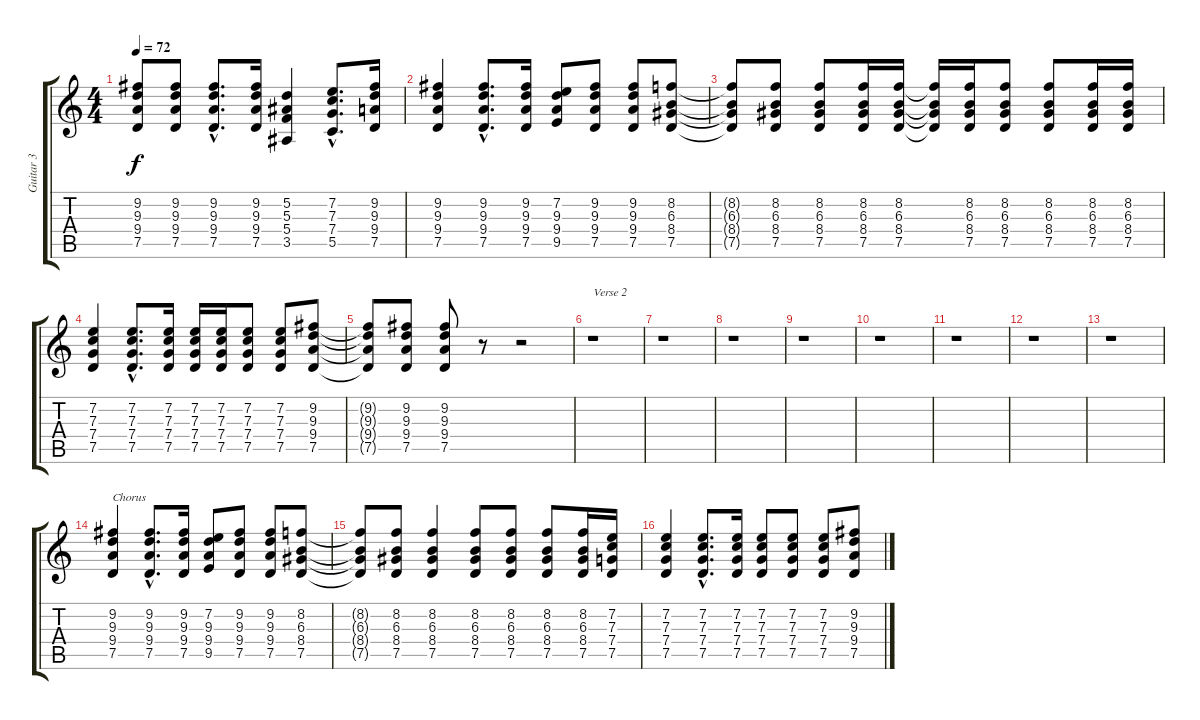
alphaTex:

\track ("Guitar 3" "Guitar 3") {instrument electricguitarclean}
\staff {score tabs}
\tuning (D4 A3 F3 C3 G2 D2) {hide}
\ts (4 4)
\tempo 72
\clef g2
\ks c
(9.2 9.3 9.4 7.5).8{dy f} (9.2 9.3 9.4 7.5).8 (9.2{hac} 9.3{hac} 9.4{hac} 7.5{hac}).8{d} (9.2 9.3 9.4 7.5).16 (5.2 5.3 5.4 3.5).4 (7.2{hac} 7.3{hac} 7.4{hac} 5.5{hac}).8{d} (9.2 9.3 9.4 7.5).16 |
(9.2 9.3 9.4 7.5).4 (9.2{hac} 9.3{hac} 9.4{hac} 7.5{hac}).8{d} (9.2 9.3 9.4 7.5).16 (7.2 9.3 9.4 9.5).8 (9.2 9.3 9.4 7.5).8 (9.2 9.3 9.4 7.5).8 (8.2 6.3 8.4 7.5).8 |
(8.2{t} 6.3{t} 8.4{t} 7.5{t}).8 (8.2 6.3 8.4 7.5).8 (8.2 6.3 8.4 7.5).8 (8.2 6.3 8.4 7.5).16 (8.2 6.3 8.4 7.5).16 (8.2{t} 6.3{t} 8.4{t} 7.5{t}).16 (8.2 6.3 8.4 7.5).16 (8.2 6.3 8.4 7.5).8 (8.2 6.3 8.4 7.5).8 (8.2 6.3 8.4 7.5).16 (8.2 6.3 8.4 7.5).16 |
(7.2 7.3 7.4 7.5).4 (7.2{hac} 7.3{hac} 7.4{hac} 7.5{hac}).8{d} (7.2 7.3 7.4 7.5).16 (7.2 7.3 7.4 7.5).16 (7.2 7.3 7.4 7.5).16 (7.2 7.3 7.4 7.5).8 (7.2 7.3 7.4 7.5).8 (9.2 9.3 9.4 7.5).8 |
(9.2{t} 9.3{t} 9.4{t} 7.5{t}).8 (9.2 9.3 9.4 7.5).8 (9.2 9.3 9.4 7.5).8 r.8 r.2 |
r.1{txt "Verse 2"} |
r.1 |
r.1 |
r.1 |
r.1 |
r.1 |
r.1 |
r.1 |
(9.2 9.3 9.4 7.5).4{txt "Chorus"} (9.2{hac} 9.3{hac} 9.4{hac} 7.5{hac}).8{d} (9.2 9.3 9.4 7.5).16 (7.2 9.3 9.4 9.5).8 (9.2 9.3 9.4 7.5).8 (9.2 9.3 9.4 7.5).8 (8.2 6.3 8.4 7.5).8 |
(8.2{t} 6.3{t} 8.4{t} 7.5{t}).8 (8.2 6.3 8.4 7.5).8 (8.2 6.3 8.4 7.5).4 (8.2 6.3 8.4 7.5).8 (8.2 6.3 8.4 7.5).8 (8.2 6.3 8.4 7.5).8 (8.2 6.3 8.4 7.5).16 (7.2 7.3 7.4 7.5).16 |
(7.2 7.3 7.4 7.5).4 (7.2{hac} 7.3{hac} 7.4{hac} 7.5{hac}).8{d} (7.2 7.3 7.4 7.5).16 (7.2 7.3 7.4 7.5).8 (7.2 7.3 7.4 7.5).8 (7.2 7.3 7.4 7.5).8 (9.2 9.3 9.4 7.5).8
